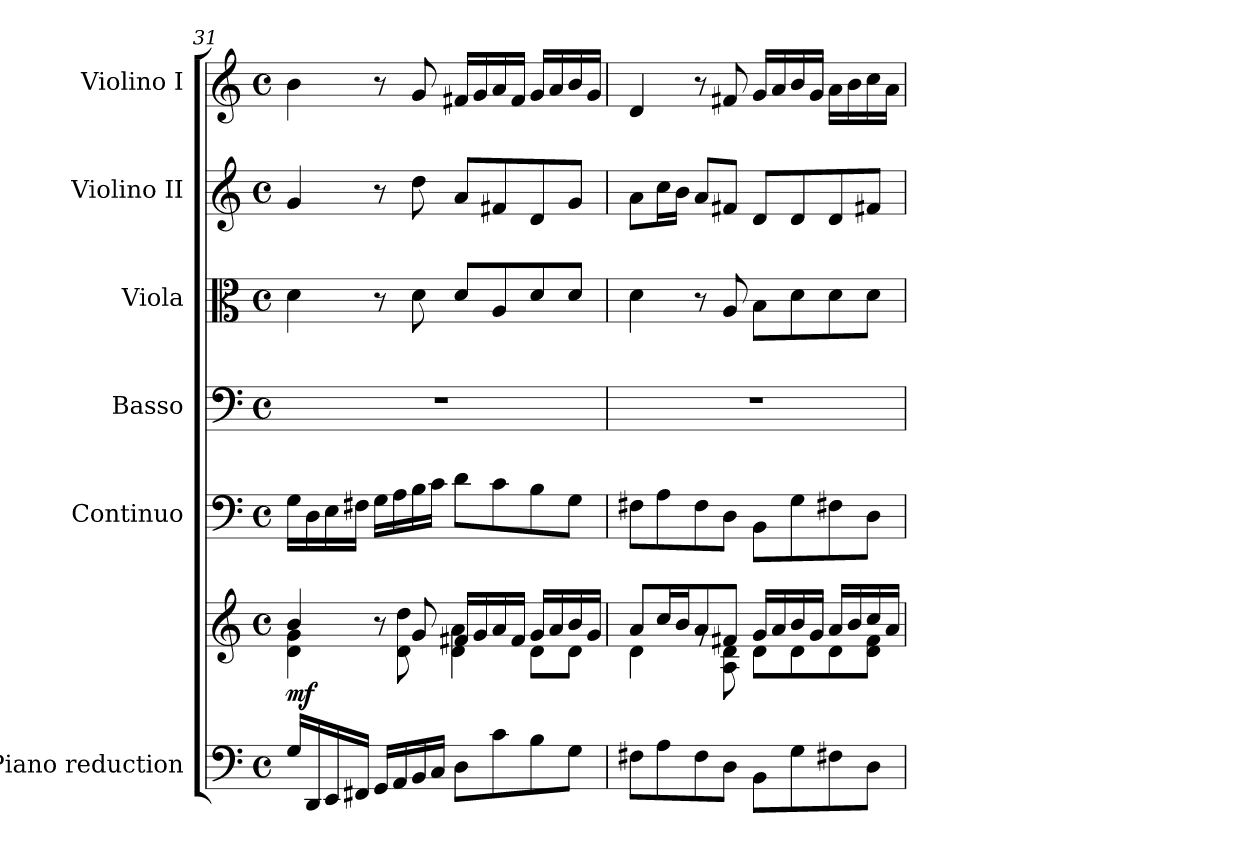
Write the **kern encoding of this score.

**kern	**kern	**dynam	**kern	**dynam	**kern	**kern	**dynam	**kern	**dynam	**kern	**dynam
*part6	*part6	*part6	*part5	*part5	*part4	*part3	*part3	*part2	*part2	*part1	*part1
*staff7	*staff6	*staff6/7	*staff5	*staff5	*staff4	*staff3	*staff3	*staff2	*staff2	*staff1	*staff1
*I"Piano reduction	*	*	*I"Continuo	*	*I"Basso	*I"Viola	*	*I"Violino II	*	*I"Violino I	*
*I'Pno	*	*	*	*	*	*I'Vla	*	*I'Vln	*	*I'Vln	*
*clefF4	*clefG2	*	*clefF4	*	*clefF4	*clefC3	*	*clefG2	*	*clefG2	*
*k[]	*k[]	*	*k[]	*	*k[]	*k[]	*	*k[]	*	*k[]	*
*M4/4	*M4/4	*	*M4/4	*	*M4/4	*M4/4	*	*M4/4	*	*M4/4	*
*met(c)	*met(c)	*	*met(c)	*	*met(c)	*met(c)	*	*met(c)	*	*met(c)	*
=31	=31	=31	=31	=31	=31	=31	=31	=31	=31	=31	=31
*	*^	*	*	*	*	*	*	*	*	*	*
!	!	!	!LO:DY:b	!	!	!	!	!	!	!	!	!
16G/LL	4b/	4d\ 4g\	mf	16G\LL	.	1r	4d\	.	4g/	.	4b\	.
!	!	!	!	!	!LO:DY:a	!	!	!	!	!	!	!
16DD/	.	.	.	16D\	other-dynamics	.	.	.	.	.	.	.
16EE/	.	.	.	16E\	.	.	.	.	.	.	.	.
16FF#X/JJ	.	.	.	16F#X\JJ	.	.	.	.	.	.	.	.
16GG/LL	8r	8ryy	.	16G\LL	.	.	8r	.	8r	.	8r	.
16AA/	.	.	.	16A\	.	.	.	.	.	.	.	.
!	!	!	!	!	!	!	!	!LO:DY:b	!	!LO:DY:b	!	!LO:DY:b
16BB/	8g/	8d\ 8dd\	.	16B\	.	.	8d\	other-dynamics	8dd\	other-dynamics	8g/	other-dynamics
16C/JJ	.	.	.	16c\JJ	.	.	.	.	.	.	.	.
8D\L	16f#X/LL	4d\ 4a\	.	8d\L	.	.	8d/L	.	8a/L	.	16f#X/LL	.
.	16g/	.	.	.	.	.	.	.	.	.	16g/	.
8c\	16a/	.	.	8c\	.	.	8A/	.	8f#X/	.	16a/	.
.	16f#/JJ	.	.	.	.	.	.	.	.	.	16f#/JJ	.
8B\	16g/LL	8d\L	.	8B\	.	.	8d/	.	8d/	.	16g/LL	.
.	16a/	.	.	.	.	.	.	.	.	.	16a/	.
8G\J	16b/	8d\J	.	8G\J	.	.	8d/J	.	8g/J	.	16b/	.
.	16g/JJ	.	.	.	.	.	.	.	.	.	16g/JJ	.
=32	=32	=32	=32	=32	=32	=32	=32	=32	=32	=32	=32	=32
8F#X\L	8a/L	4d\	.	8F#X\L	.	1r	4d\	.	8a\L	.	4d/	.
8A\	16cc/L	.	.	8A\	.	.	.	.	16cc\L	.	.	.
.	16b/J	.	.	.	.	.	.	.	16b\JJ	.	.	.
8F#\	8a/	8rg	.	8F#\	.	.	8r	.	8a/L	.	8r	.
8D\J	8f#X/J	8A\ 8d\	.	8D\J	.	.	8A/	.	8f#X/J	.	8f#X/	.
8BB\L	16g/LL	8d\L	.	8BB\L	.	.	8B\L	.	8d/L	.	16g/LL	.
.	16a/	.	.	.	.	.	.	.	.	.	16a/	.
8G\	16b/	8d\	.	8G\	.	.	8d\	.	8d/	.	16b/	.
.	16g/JJ	.	.	.	.	.	.	.	.	.	16g/JJ	.
8F#X\	16a/LL	8d\	.	8F#X\	.	.	8d\	.	8d/	.	16a\LL	.
.	16b/	.	.	.	.	.	.	.	.	.	16b\	.
8D\J	16cc/	8d\ 8f#\J	.	8D\J	.	.	8d\J	.	8f#X/J	.	16cc\	.
.	16a/JJ	.	.	.	.	.	.	.	.	.	16a\JJ	.
*	*v	*v	*	*	*	*	*	*	*	*	*	*
=	=	=	=	=	=	=	=	=	=	=	=
*-	*-	*-	*-	*-	*-	*-	*-	*-	*-	*-	*-
